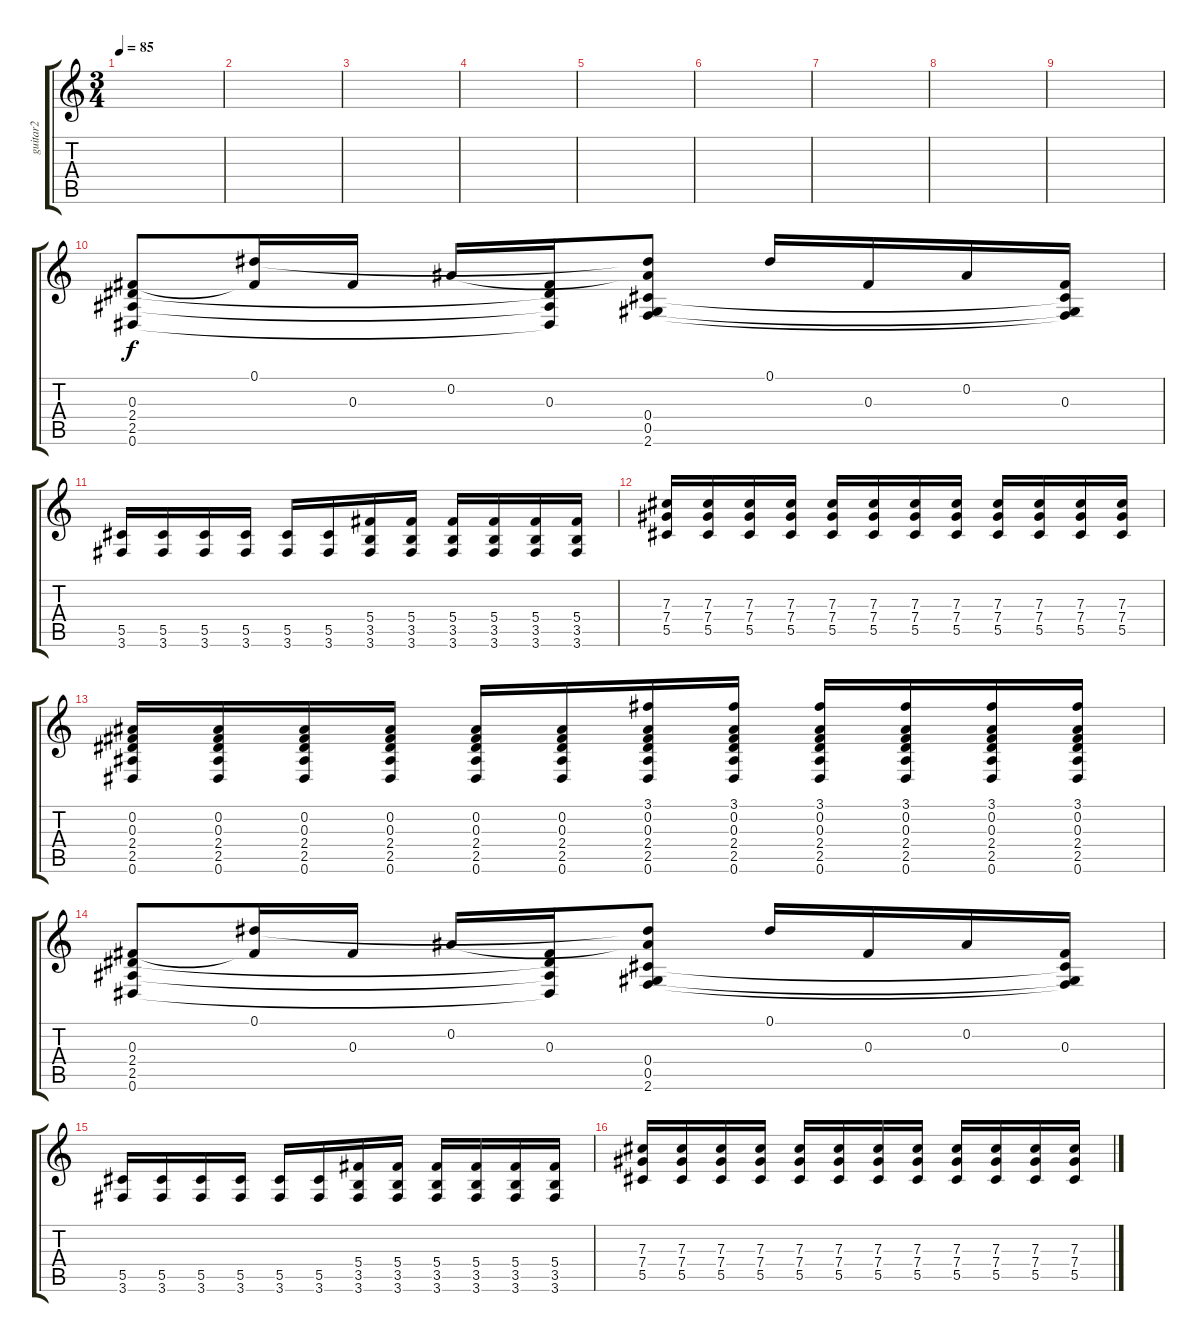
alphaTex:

\track ("guitar2" "guitar2") {instrument overdrivenguitar}
\staff {score tabs}
\tuning (Eb4 Bb3 Gb3 Db3 Ab2 Eb2) {hide}
\ts (3 4)
\tempo 85
\clef g2
\ks c
|
|
|
|
|
|
|
|
|
(0.3 2.4 2.5 0.6).8 (0.1 0.3{t}).16 0.3.16 0.2.16 (0.3 2.4{t} 2.5{t} 0.6{t}).16 (0.1{t} 0.2{t} 0.4 0.5 2.6).8 0.1.16 0.3.16 0.2.16 (0.3 0.4{t} 0.5{t} 2.6{t}).16 |
(5.5 3.6).16 (5.5 3.6).16 (5.5 3.6).16 (5.5 3.6).16 (5.5 3.6).16 (5.5 3.6).16 (5.4 3.5 3.6).16 (5.4 3.5 3.6).16 (5.4 3.5 3.6).16 (5.4 3.5 3.6).16 (5.4 3.5 3.6).16 (5.4 3.5 3.6).16 |
(7.3 7.4 5.5).16 (7.3 7.4 5.5).16 (7.3 7.4 5.5).16 (7.3 7.4 5.5).16 (7.3 7.4 5.5).16 (7.3 7.4 5.5).16 (7.3 7.4 5.5).16 (7.3 7.4 5.5).16 (7.3 7.4 5.5).16 (7.3 7.4 5.5).16 (7.3 7.4 5.5).16 (7.3 7.4 5.5).16 |
(0.2 0.3 2.4 2.5 0.6).16 (0.2 0.3 2.4 2.5 0.6).16 (0.2 0.3 2.4 2.5 0.6).16 (0.2 0.3 2.4 2.5 0.6).16 (0.2 0.3 2.4 2.5 0.6).16 (0.2 0.3 2.4 2.5 0.6).16 (3.1 0.2 0.3 2.4 2.5 0.6).16 (3.1 0.2 0.3 2.4 2.5 0.6).16 (3.1 0.2 0.3 2.4 2.5 0.6).16 (3.1 0.2 0.3 2.4 2.5 0.6).16 (3.1 0.2 0.3 2.4 2.5 0.6).16 (3.1 0.2 0.3 2.4 2.5 0.6).16 |
(0.3 2.4 2.5 0.6).8 (0.1 0.3{t}).16 0.3.16 0.2.16 (0.3 2.4{t} 2.5{t} 0.6{t}).16 (0.1{t} 0.2{t} 0.4 0.5 2.6).8 0.1.16 0.3.16 0.2.16 (0.3 0.4{t} 0.5{t} 2.6{t}).16 |
(5.5 3.6).16 (5.5 3.6).16 (5.5 3.6).16 (5.5 3.6).16 (5.5 3.6).16 (5.5 3.6).16 (5.4 3.5 3.6).16 (5.4 3.5 3.6).16 (5.4 3.5 3.6).16 (5.4 3.5 3.6).16 (5.4 3.5 3.6).16 (5.4 3.5 3.6).16 |
(7.3 7.4 5.5).16 (7.3 7.4 5.5).16 (7.3 7.4 5.5).16 (7.3 7.4 5.5).16 (7.3 7.4 5.5).16 (7.3 7.4 5.5).16 (7.3 7.4 5.5).16 (7.3 7.4 5.5).16 (7.3 7.4 5.5).16 (7.3 7.4 5.5).16 (7.3 7.4 5.5).16 (7.3 7.4 5.5).16
